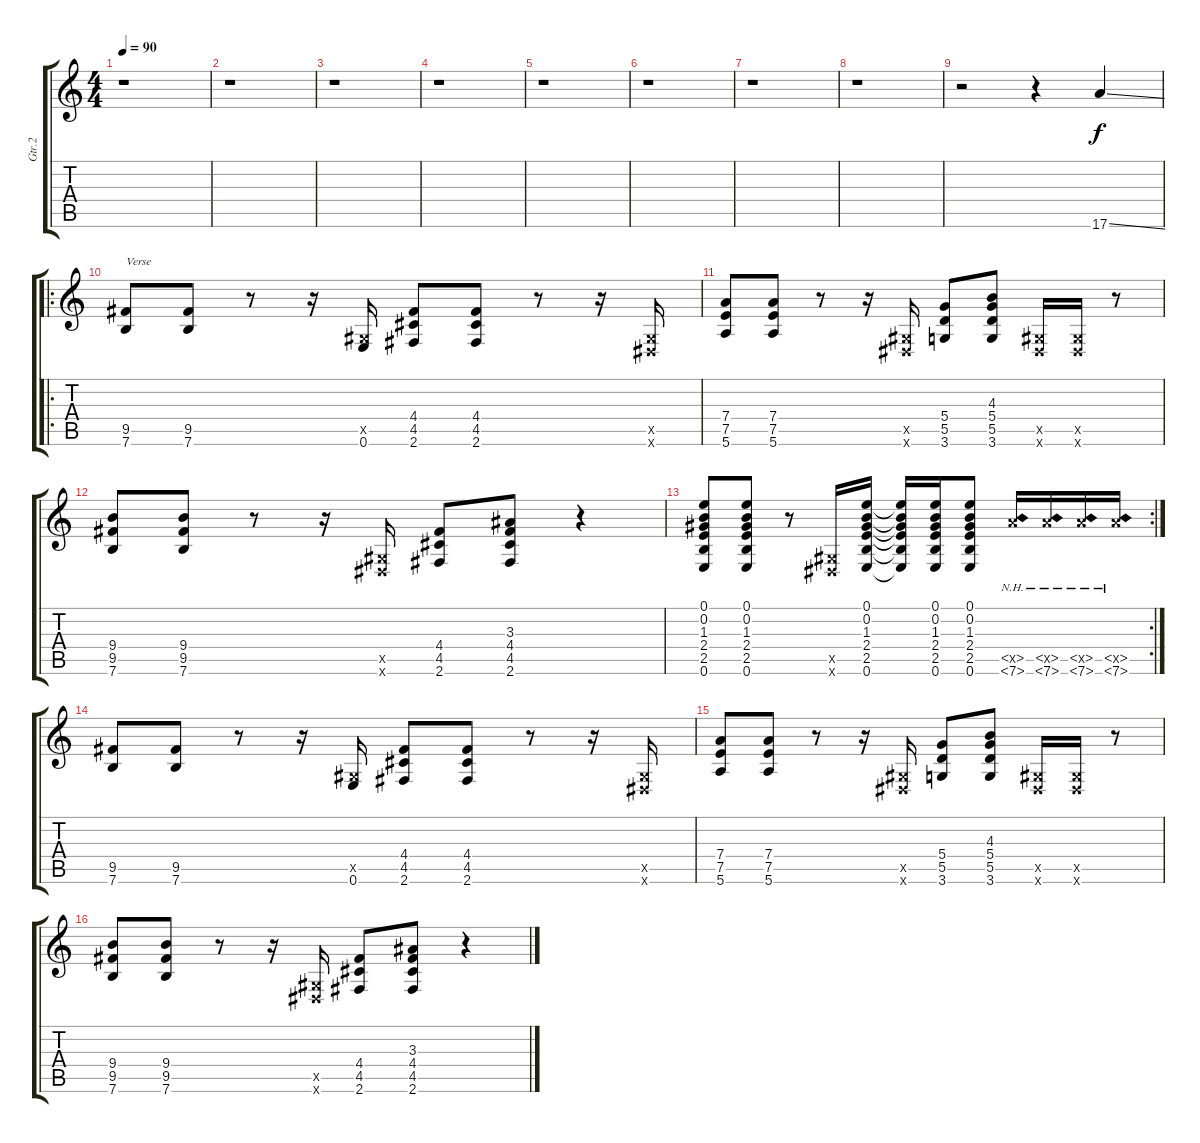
\track ("Gtr.2" "Gtr.2") {instrument overdrivenguitar}
\staff {score tabs}
\tuning (E4 B3 G3 D3 A2 E2) {hide}
\ts (4 4)
\tempo 90
\clef g2
\ks c
r.1{dy f instrument overdrivenguitar} |
r.1 |
r.1 |
r.1 |
r.1 |
r.1 |
r.1 |
r.1 |
r.2 r.4 17.6{ss}.4 |
\ro
(9.5 7.6).8{txt "Verse"} (9.5 7.6).8 r.8 r.16 (-1.5{x} 0.6).16 (4.4 4.5 2.6).8 (4.4 4.5 2.6).8 r.8 r.16 (-1.5{x} -1.6{x}).16 |
(7.4 7.5 5.6).8 (7.4 7.5 5.6).8 r.8 r.16 (-1.5{x} -1.6{x}).16 (5.4 5.5 3.6).8 (4.3 5.4 5.5 3.6).8 (-1.5{x} -1.6{x}).16 (-1.5{x} -1.6{x}).16 r.8 |
(9.4 9.5 7.6).8 (9.4 9.5 7.6).8 r.8 r.16 (-1.5{x} -1.6{x}).16 (4.4 4.5 2.6).8 (3.3 4.4 4.5 2.6).8 r.4 |
\rc 2
(0.1 0.2 1.3 2.4 2.5 0.6).8 (0.1 0.2 1.3 2.4 2.5 0.6).8 r.8 (-1.5{x} -1.6{x}).16 (0.1 0.2 1.3 2.4 2.5 0.6).16 (0.1{t} 0.2{t} 1.3{t} 2.4{t} 2.5{t} 0.6{t}).16 (0.1 0.2 1.3 2.4 2.5 0.6).16 (0.1 0.2 1.3 2.4 2.5 0.6).8 (-1.5{nh x} 7.6{nh}).16 (-1.5{nh x} 7.6{nh}).16 (-1.5{nh x} 7.6{nh}).16 (-1.5{nh x} 7.6{nh}).16 |
(9.5 7.6).8 (9.5 7.6).8 r.8 r.16 (-1.5{x} 0.6).16 (4.4 4.5 2.6).8 (4.4 4.5 2.6).8 r.8 r.16 (-1.5{x} -1.6{x}).16 |
(7.4 7.5 5.6).8 (7.4 7.5 5.6).8 r.8 r.16 (-1.5{x} -1.6{x}).16 (5.4 5.5 3.6).8 (4.3 5.4 5.5 3.6).8 (-1.5{x} -1.6{x}).16 (-1.5{x} -1.6{x}).16 r.8 |
(9.4 9.5 7.6).8 (9.4 9.5 7.6).8 r.8 r.16 (-1.5{x} -1.6{x}).16 (4.4 4.5 2.6).8 (3.3 4.4 4.5 2.6).8 r.4
